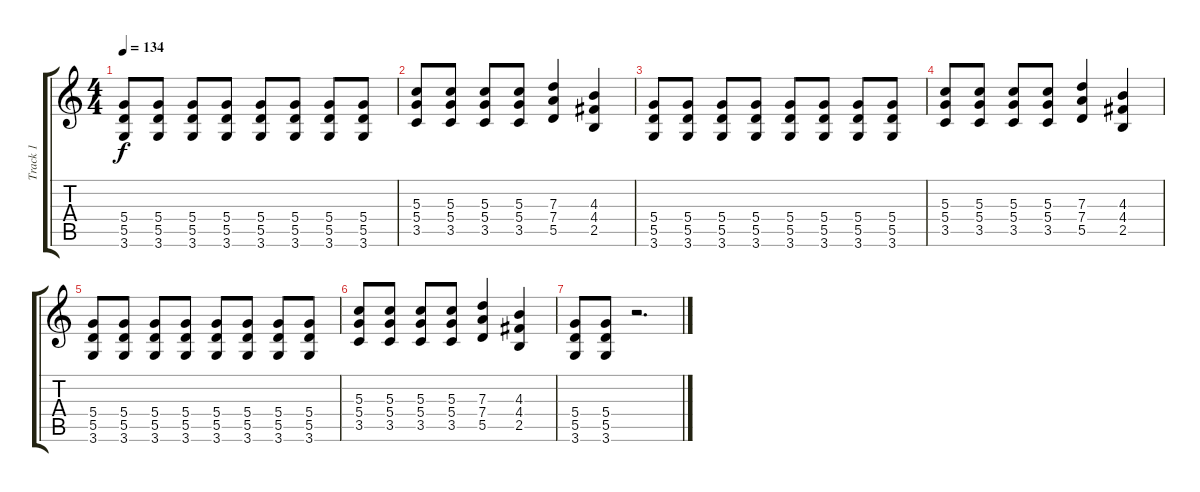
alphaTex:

\track ("Track 1" "Track 1") {instrument overdrivenguitar}
\staff {score tabs}
\tuning (E4 B3 G3 D3 A2 E2) {hide}
\ts (4 4)
\tempo 134
\clef g2
\ks c
(5.4 5.5 3.6).8{dy f} (5.4 5.5 3.6).8 (5.4 5.5 3.6).8 (5.4 5.5 3.6).8 (5.4 5.5 3.6).8 (5.4 5.5 3.6).8 (5.4 5.5 3.6).8 (5.4 5.5 3.6).8 |
(5.3 5.4 3.5).8 (5.3 5.4 3.5).8 (5.3 5.4 3.5).8 (5.3 5.4 3.5).8 (7.3 7.4 5.5).4 (4.3 4.4 2.5).4 |
(5.4 5.5 3.6).8 (5.4 5.5 3.6).8 (5.4 5.5 3.6).8 (5.4 5.5 3.6).8 (5.4 5.5 3.6).8 (5.4 5.5 3.6).8 (5.4 5.5 3.6).8 (5.4 5.5 3.6).8 |
(5.3 5.4 3.5).8 (5.3 5.4 3.5).8 (5.3 5.4 3.5).8 (5.3 5.4 3.5).8 (7.3 7.4 5.5).4 (4.3 4.4 2.5).4 |
(5.4 5.5 3.6).8 (5.4 5.5 3.6).8 (5.4 5.5 3.6).8 (5.4 5.5 3.6).8 (5.4 5.5 3.6).8 (5.4 5.5 3.6).8 (5.4 5.5 3.6).8 (5.4 5.5 3.6).8 |
(5.3 5.4 3.5).8 (5.3 5.4 3.5).8 (5.3 5.4 3.5).8 (5.3 5.4 3.5).8 (7.3 7.4 5.5).4 (4.3 4.4 2.5).4 |
(5.4 5.5 3.6).8 (5.4 5.5 3.6).8 r.2{d}
